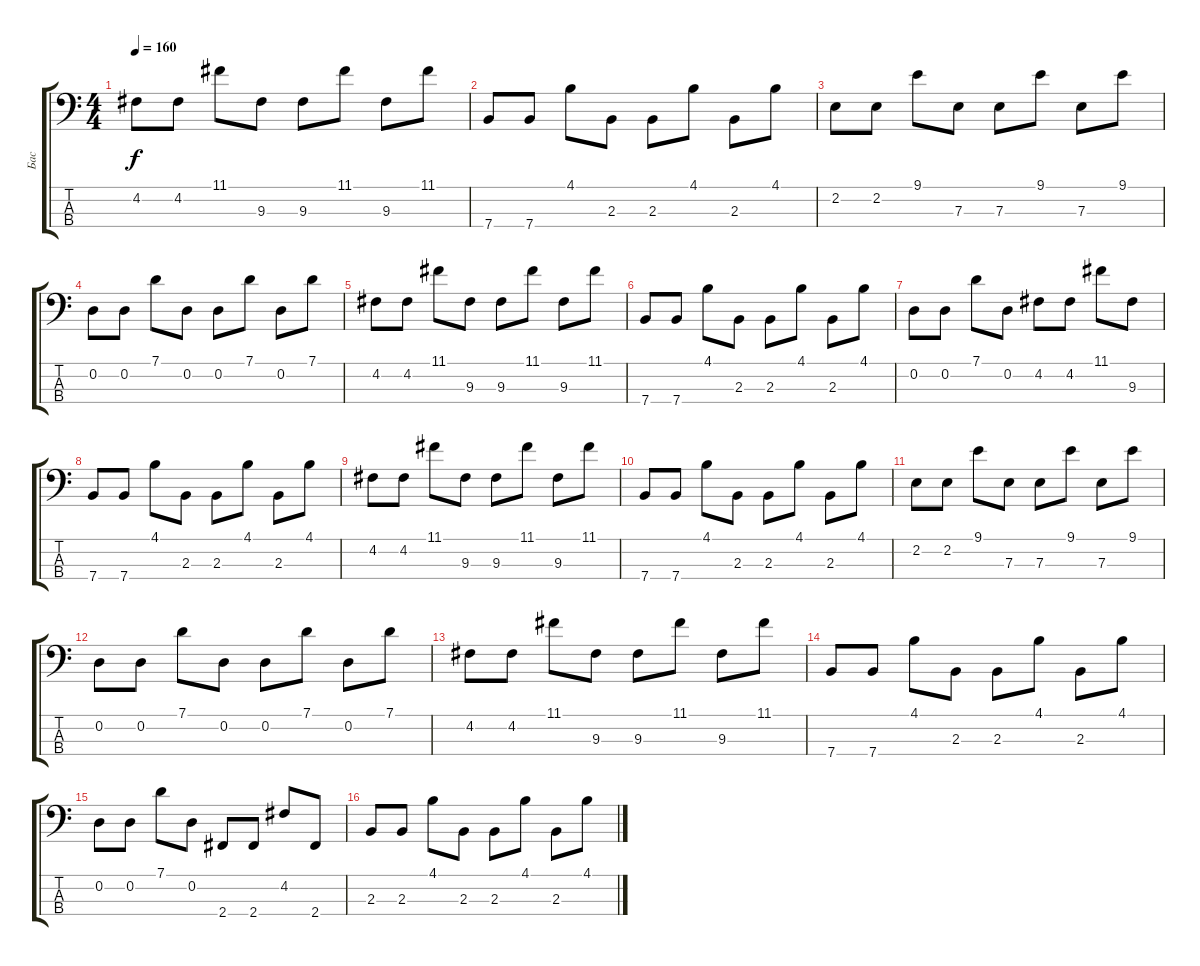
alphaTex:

\track ("Бас" "Бас") {instrument synthbass1}
\staff {score tabs}
\tuning (G2 D2 A1 E1) {hide}
\ts (4 4)
\tempo 160
\clef f4
\ks c
4.2.8{dy f} 4.2.8 11.1.8 9.3.8 9.3.8 11.1.8 9.3.8 11.1.8 |
7.4.8 7.4.8 4.1.8 2.3.8 2.3.8 4.1.8 2.3.8 4.1.8 |
2.2.8 2.2.8 9.1.8 7.3.8 7.3.8 9.1.8 7.3.8 9.1.8 |
0.2.8 0.2.8 7.1.8 0.2.8 0.2.8 7.1.8 0.2.8 7.1.8 |
4.2.8 4.2.8 11.1.8 9.3.8 9.3.8 11.1.8 9.3.8 11.1.8 |
7.4.8 7.4.8 4.1.8 2.3.8 2.3.8 4.1.8 2.3.8 4.1.8 |
0.2.8 0.2.8 7.1.8 0.2.8 4.2.8 4.2.8 11.1.8 9.3.8 |
7.4.8 7.4.8 4.1.8 2.3.8 2.3.8 4.1.8 2.3.8 4.1.8 |
4.2.8 4.2.8 11.1.8 9.3.8 9.3.8 11.1.8 9.3.8 11.1.8 |
7.4.8 7.4.8 4.1.8 2.3.8 2.3.8 4.1.8 2.3.8 4.1.8 |
2.2.8 2.2.8 9.1.8 7.3.8 7.3.8 9.1.8 7.3.8 9.1.8 |
0.2.8 0.2.8 7.1.8 0.2.8 0.2.8 7.1.8 0.2.8 7.1.8 |
4.2.8 4.2.8 11.1.8 9.3.8 9.3.8 11.1.8 9.3.8 11.1.8 |
7.4.8 7.4.8 4.1.8 2.3.8 2.3.8 4.1.8 2.3.8 4.1.8 |
0.2.8 0.2.8 7.1.8 0.2.8 2.4.8 2.4.8 4.2.8 2.4.8 |
2.3.8 2.3.8 4.1.8 2.3.8 2.3.8 4.1.8 2.3.8 4.1.8
